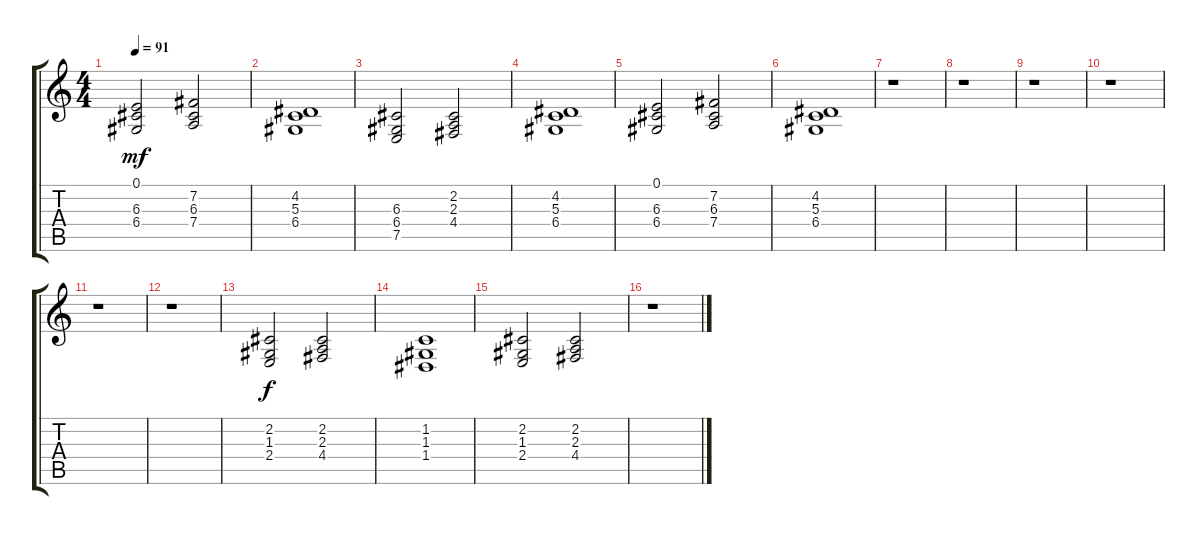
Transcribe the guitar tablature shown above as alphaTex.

\track "" {instrument pad2warm}
\staff {score tabs}
\tuning (E4 B3 G3 D3 A2 E2) {hide}
\ts (4 4)
\tempo 91
\clef g2
\ks c
(0.1 6.3 6.4).2{dy mf} (7.2 6.3 7.4).2 |
(4.2 5.3 6.4).1 |
(6.3 6.4 7.5).2 (2.2 2.3 4.4).2 |
(4.2 5.3 6.4).1 |
(0.1 6.3 6.4).2 (7.2 6.3 7.4).2 |
(4.2 5.3 6.4).1 |
r.1 |
r.1 |
r.1 |
r.1 |
r.1 |
r.1 |
(2.2 1.3 2.4).2{dy f} (2.2 2.3 4.4).2 |
(1.2 1.3 1.4).1 |
(2.2 1.3 2.4).2 (2.2 2.3 4.4).2 |
r.1
